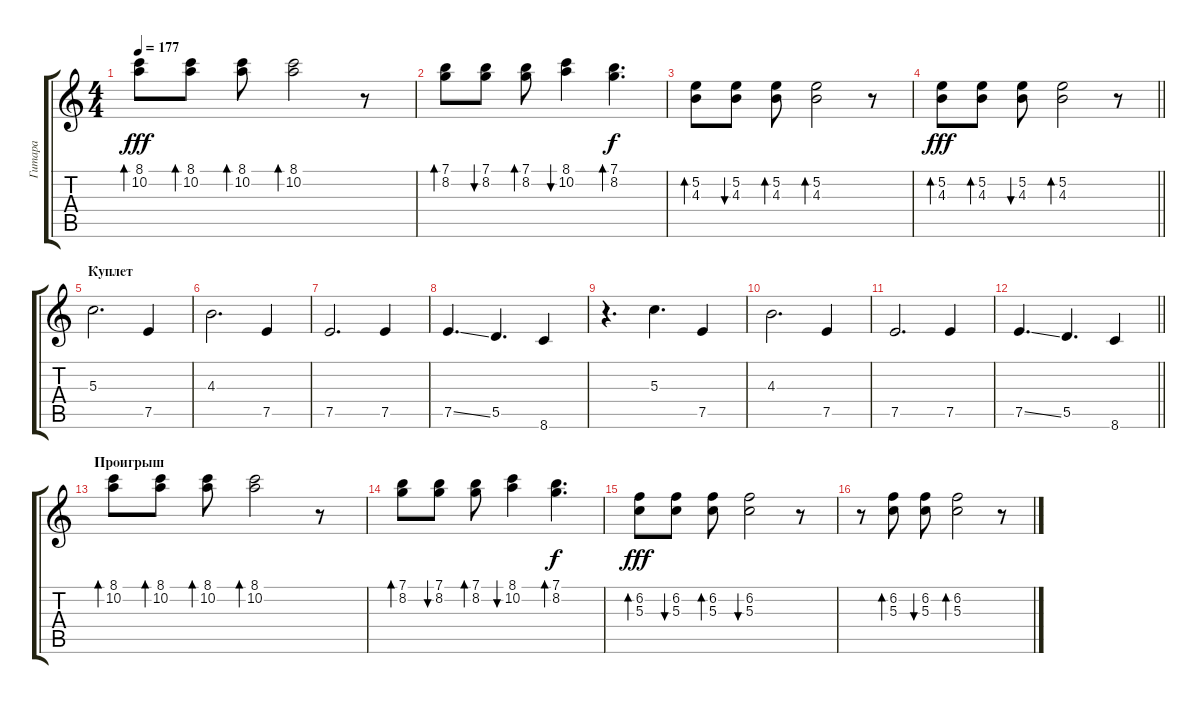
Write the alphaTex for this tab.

\track ("Гитара" "Гитара") {instrument electricguitarclean}
\staff {score tabs}
\tuning (E4 B3 G3 D3 A2 E2) {hide}
\ts (4 4)
\tempo 177
\clef g2
\ks c
(8.1 10.2).8{bd 60 dy fff} (8.1 10.2).8{bd 60} (8.1 10.2).8{bd 60} (8.1 10.2).2{bd 60} r.8 |
(7.1 8.2).8{bd 60} (7.1 8.2).8{bu 60} (7.1 8.2).8{bd 60} (8.1 10.2).4{bu 60} (7.1 8.2).4{d bd 60 dy f} |
(5.2 4.3).8{bd 60} (5.2 4.3).8{bu 60} (5.2 4.3).8{bd 60} (5.2 4.3).2{bd 60} r.8 |
\barLineRight lightlight
(5.2 4.3).8{bd 60 dy fff} (5.2 4.3).8{bd 60} (5.2 4.3).8{bu 60} (5.2 4.3).2{bd 60} r.8 |
\section ("" "Куплет")
5.3.2{d} 7.5.4 |
4.3.2{d} 7.5.4 |
7.5.2{d} 7.5.4 |
7.5{ss}.4{d} 5.5.4{d} 8.6.4 |
r.4{d} 5.3.4{d} 7.5.4 |
4.3.2{d} 7.5.4 |
7.5.2{d} 7.5.4 |
\barLineRight lightlight
7.5{ss}.4{d} 5.5.4{d} 8.6.4 |
\section ("" "Проигрыш")
(8.1 10.2).8{bd 60} (8.1 10.2).8{bd 60} (8.1 10.2).8{bd 60} (8.1 10.2).2{bd 60} r.8 |
(7.1 8.2).8{bd 60} (7.1 8.2).8{bu 60} (7.1 8.2).8{bd 60} (8.1 10.2).4{bu 60} (7.1 8.2).4{d bd 60 dy f} |
(6.2 5.3).8{bd 60 dy fff} (6.2 5.3).8{bu 60} (6.2 5.3).8{bd 60} (6.2 5.3).2{bu 60} r.8 |
r.8 (6.2 5.3).8{bd 60} (6.2 5.3).8{bu 60} (6.2 5.3).2{bd 60} r.8
